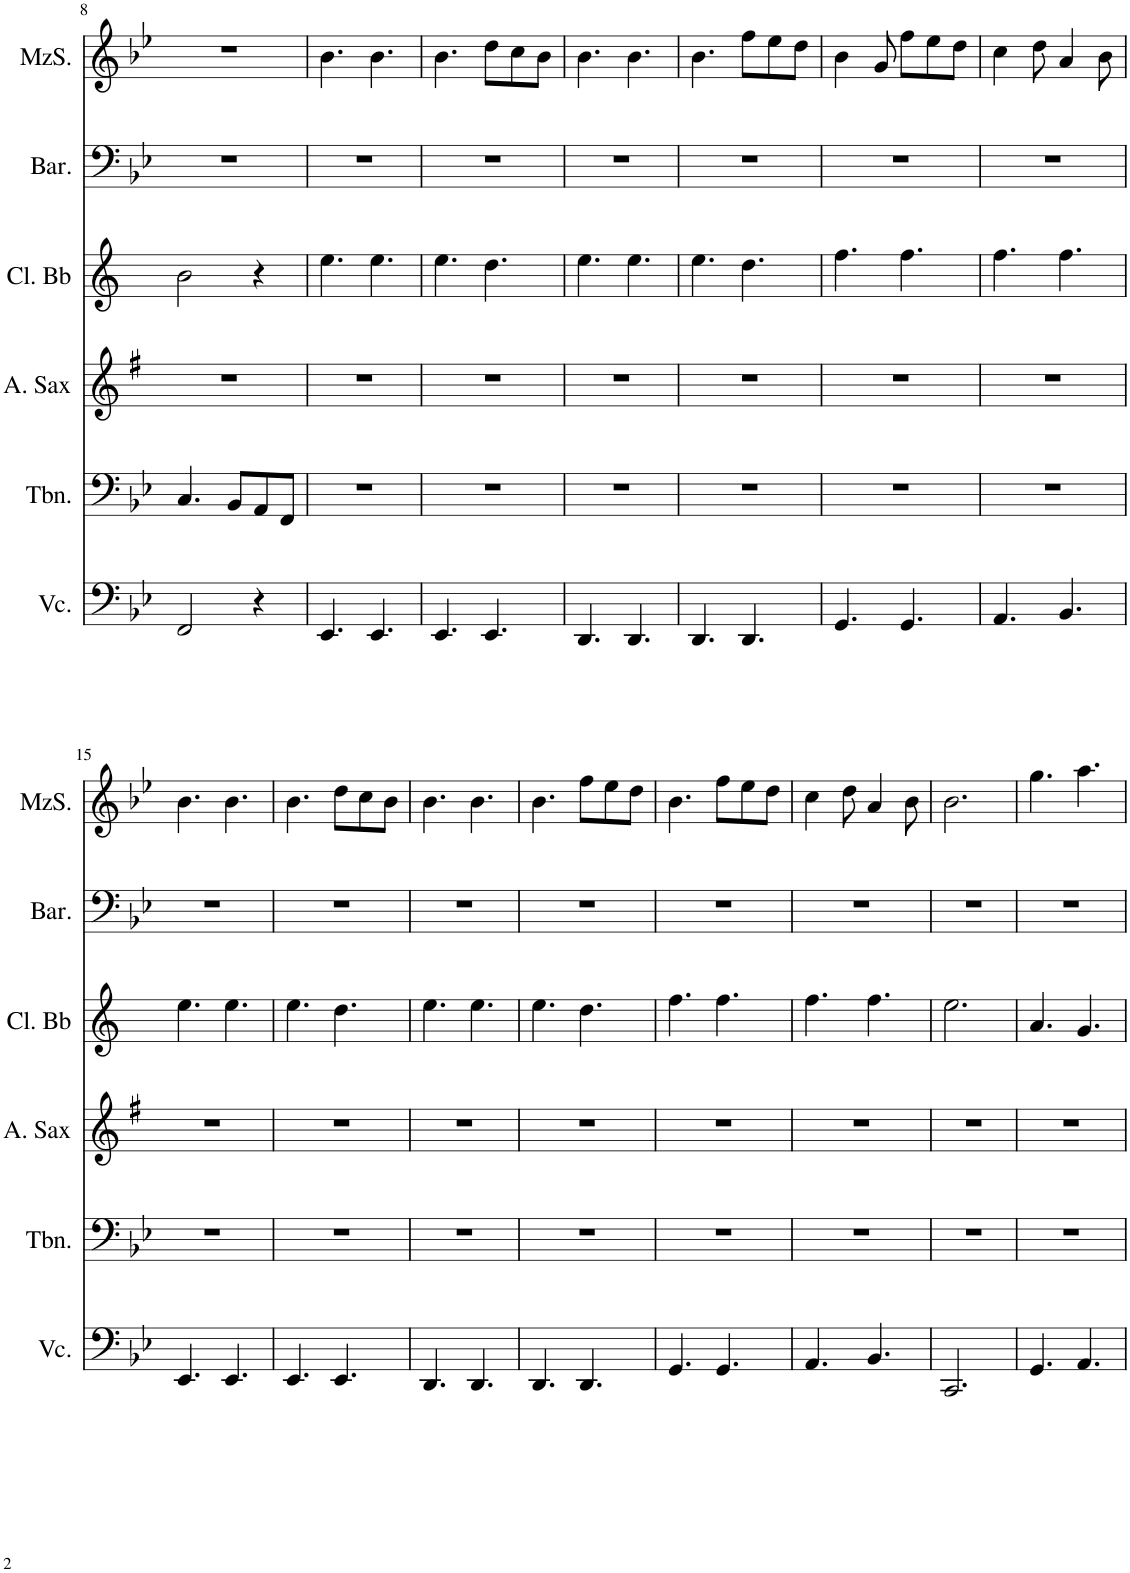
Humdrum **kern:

**kern	**kern	**kern	**kern	**kern	**kern
*part6	*part5	*part4	*part3	*part2	*part1
*staff6	*staff5	*staff4	*staff3	*staff2	*staff1
*I"Violoncelo	*I"Trombone	*I"Saxofone Alto	*I"Clarineta Bb	*I"Barítono	*I"Mezzo-soprano
*I'Vc.	*I'Tbn.	*	*I'Cl. Bb	*I'Bar.	*I'MzS.
!!LO:PB:g=z
*clefF4	*clefF4	*clefG2	*clefG2	*clefF4	*clefG2
*	*	*Trd5c9	*Trd1c2	*	*
*k[b-e-]	*k[b-e-]	*k[f#]	*k[]	*k[b-e-]	*k[b-e-]
*M6/8	*M6/8	*M6/8	*M6/8	*M6/8	*M6/8
=8	=8	=8	=8	=8	=8
2FF/	4.C/	2.r	2b\	2.r	2.r
.	8BB-/L	.	.	.	.
4r	8AA/	.	4r	.	.
.	8FF/J	.	.	.	.
=9	=9	=9	=9	=9	=9
4.EE-/	2.r	2.r	4.ee\	2.r	4.b-\
4.EE-/	.	.	4.ee\	.	4.b-\
=10	=10	=10	=10	=10	=10
4.EE-/	2.r	2.r	4.ee\	2.r	4.b-\
4.EE-/	.	.	4.dd\	.	8dd\L
.	.	.	.	.	8cc\
.	.	.	.	.	8b-\J
=11	=11	=11	=11	=11	=11
4.DD/	2.r	2.r	4.ee\	2.r	4.b-\
4.DD/	.	.	4.ee\	.	4.b-\
=12	=12	=12	=12	=12	=12
4.DD/	2.r	2.r	4.ee\	2.r	4.b-\
4.DD/	.	.	4.dd\	.	8ff\L
.	.	.	.	.	8ee-\
.	.	.	.	.	8dd\J
=13	=13	=13	=13	=13	=13
4.GG/	2.r	2.r	4.ff\	2.r	4b-\
.	.	.	.	.	8g/
4.GG/	.	.	4.ff\	.	8ff\L
.	.	.	.	.	8ee-\
.	.	.	.	.	8dd\J
=14	=14	=14	=14	=14	=14
4.AA/	2.r	2.r	4.ff\	2.r	4cc\
.	.	.	.	.	8dd\
4.BB-/	.	.	4.ff\	.	4a/
.	.	.	.	.	8b-\
!!LO:LB:g=z
=15	=15	=15	=15	=15	=15
4.EE-/	2.r	2.r	4.ee\	2.r	4.b-\
4.EE-/	.	.	4.ee\	.	4.b-\
=16	=16	=16	=16	=16	=16
4.EE-/	2.r	2.r	4.ee\	2.r	4.b-\
4.EE-/	.	.	4.dd\	.	8dd\L
.	.	.	.	.	8cc\
.	.	.	.	.	8b-\J
=17	=17	=17	=17	=17	=17
4.DD/	2.r	2.r	4.ee\	2.r	4.b-\
4.DD/	.	.	4.ee\	.	4.b-\
=18	=18	=18	=18	=18	=18
4.DD/	2.r	2.r	4.ee\	2.r	4.b-\
4.DD/	.	.	4.dd\	.	8ff\L
.	.	.	.	.	8ee-\
.	.	.	.	.	8dd\J
=19	=19	=19	=19	=19	=19
4.GG/	2.r	2.r	4.ff\	2.r	4.b-\
4.GG/	.	.	4.ff\	.	8ff\L
.	.	.	.	.	8ee-\
.	.	.	.	.	8dd\J
=20	=20	=20	=20	=20	=20
4.AA/	2.r	2.r	4.ff\	2.r	4cc\
.	.	.	.	.	8dd\
4.BB-/	.	.	4.ff\	.	4a/
.	.	.	.	.	8b-\
=21	=21	=21	=21	=21	=21
2.CC/	2.r	2.r	2.ee\	2.r	2.b-\
=22	=22	=22	=22	=22	=22
4.GG/	2.r	2.r	4.a/	2.r	4.gg\
4.AA/	.	.	4.g/	.	4.aa\
=	=	=	=	=	=
*-	*-	*-	*-	*-	*-
